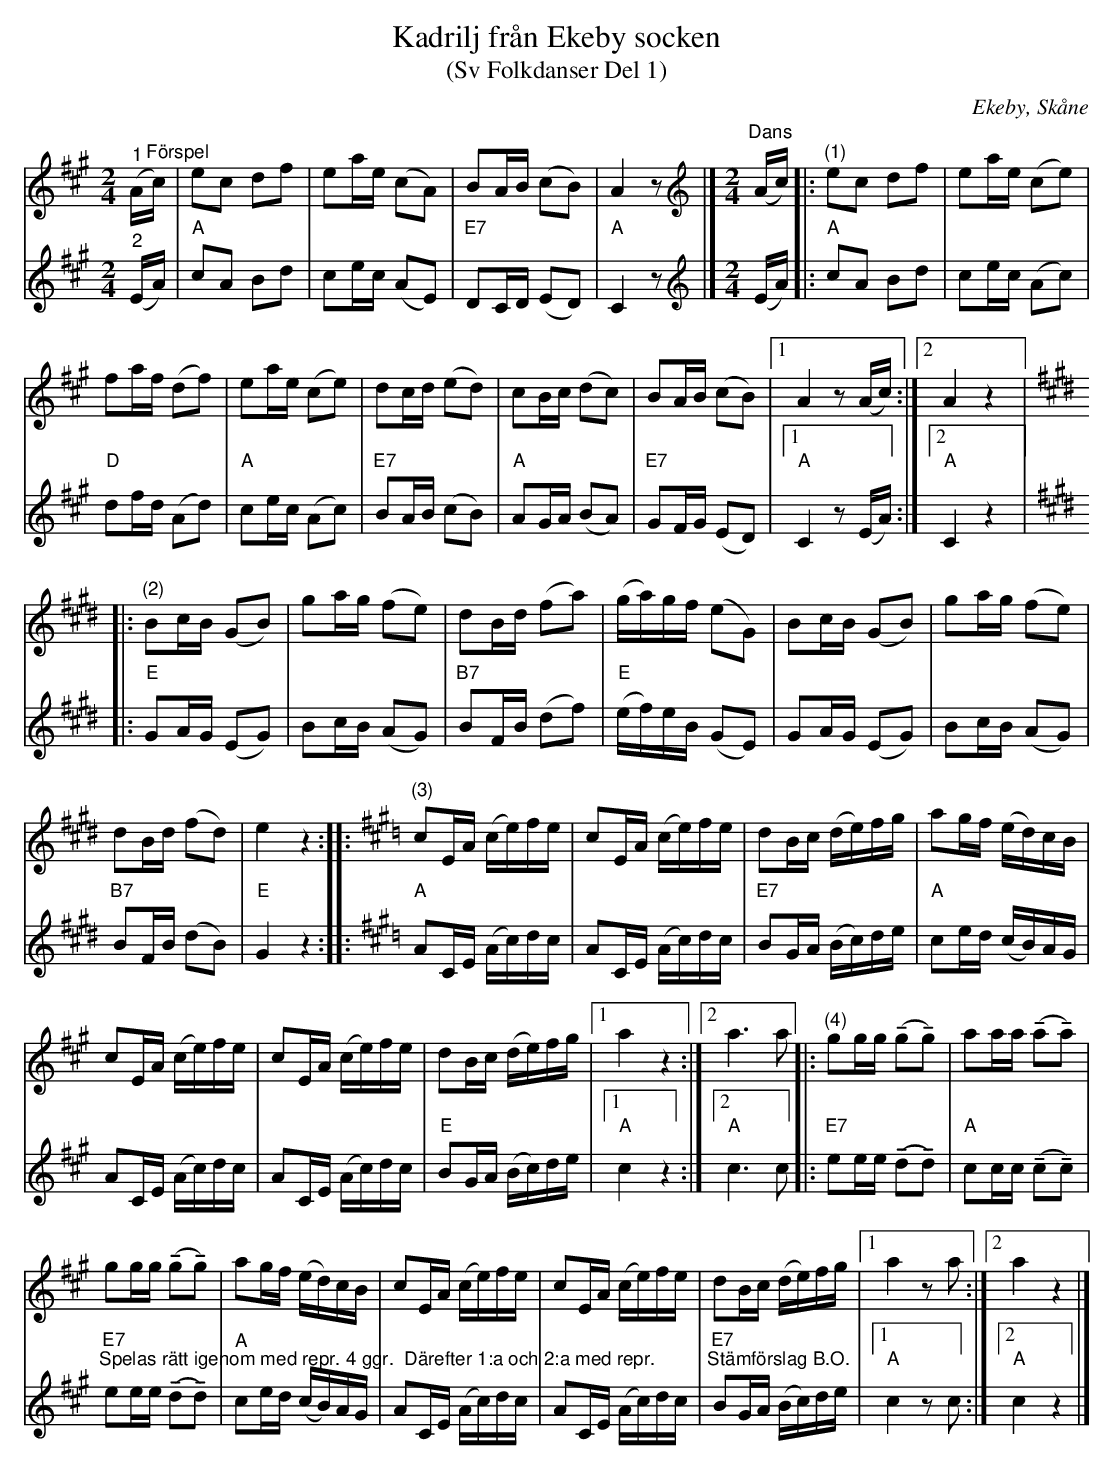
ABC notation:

X:1
T:Kadrilj från Ekeby socken
T:(Sv Folkdanser Del 1)
O:Ekeby, Skåne
L:1/16
M:2/4
U:t=tenuto
K:A
V:1
"^1" (A"^Förspel"c) | e2c2 d2f2 | e2ae (c2A2) | B2AB (c2B2) | A4 z2 |] [K:A][M:2/4][K:treble]"^Dans" (Ac) |:"^(1)" e2c2 d2f2 | e2ae (c2e2) |
f2af (d2f2) | e2ae (c2e2) | d2cd (e2d2) | c2Bc (d2c2) | B2AB (c2B2) |1 A4 z2 (Ac) :|2 A4 z4 |:
[K:E]"^(2)" B2cB (G2B2) | g2ag (f2e2) | d2Bd (f2a2) |(ga)gf (e2G2) | B2cB (G2B2) | g2ag (f2e2) |
d2Bd (f2d2) | e4 z4 :: [K:A]"^(3)" c2EA (ce)fe | c2EA (ce)fe | d2Bc (de)fg | a2gf (ed)cB |
c2EA (ce)fe | c2EA (ce)fe | d2Bc (de)fg |1 a4 z4 :|2 a6 a2 |:"^(4)" g2gg (tg2tg2) | a2aa (ta2ta2) |
g2gg (tg2tg2) | a2gf (ed)cB | c2EA (ce)fe | c2EA (ce)fe | d2Bc (de)fg |1 a4 z2 a2 :|2 a4 z4 |]
V:2
"^2" (EA) |"A" c2A2 B2d2 | c2ec (A2E2) |"E7" D2CD (E2D2) |"A" C4 z2 |]
[K:A][M:2/4][K:treble] (EA) |:"A" c2A2 B2d2 | c2ec (A2c2) |"D" d2fd (A2d2) |"A" c2ec (A2c2) |
"E7" B2AB (c2B2) |"A" A2GA (B2A2) |"E7" G2FG (E2D2) |1"A" C4 z2 (EA) :|2"A" C4 z4 |:
[K:E]"E" G2AG (E2G2) | B2cB (A2G2) |"B7" B2FB (d2f2) |"E" (ef)eB (G2E2) | G2AG (E2G2) | B2cB (A2G2) |
"B7" B2FB (d2B2) |"E" G4 z4 ::[K:A] "A"A2CE (Ac)dc | A2CE (Ac)dc |"E7" B2GA (Bc)de |
"A" c2ed (cB)AG | A2CE (Ac)dc | A2CE (Ac)dc |"E" B2GA (Bc)de |1"A" c4 z4 :|2"A" c6 c2 |:
"E7"e2ee (td2td2) |"A" c2cc (tc2tc2) | "E7" "^Spelas rätt igenom med repr. 4 ggr.  Därefter 1:a och 2:a med repr."   e2ee (td2td2) | "A" c2ed (cB)AG |
A2CE (Ac)dc | A2CE (Ac)dc |"E7" "^Stämförslag B.O." B2GA (Bc)de |1"A" c4 z2 c2 :|2"A" c4 z4 |]
